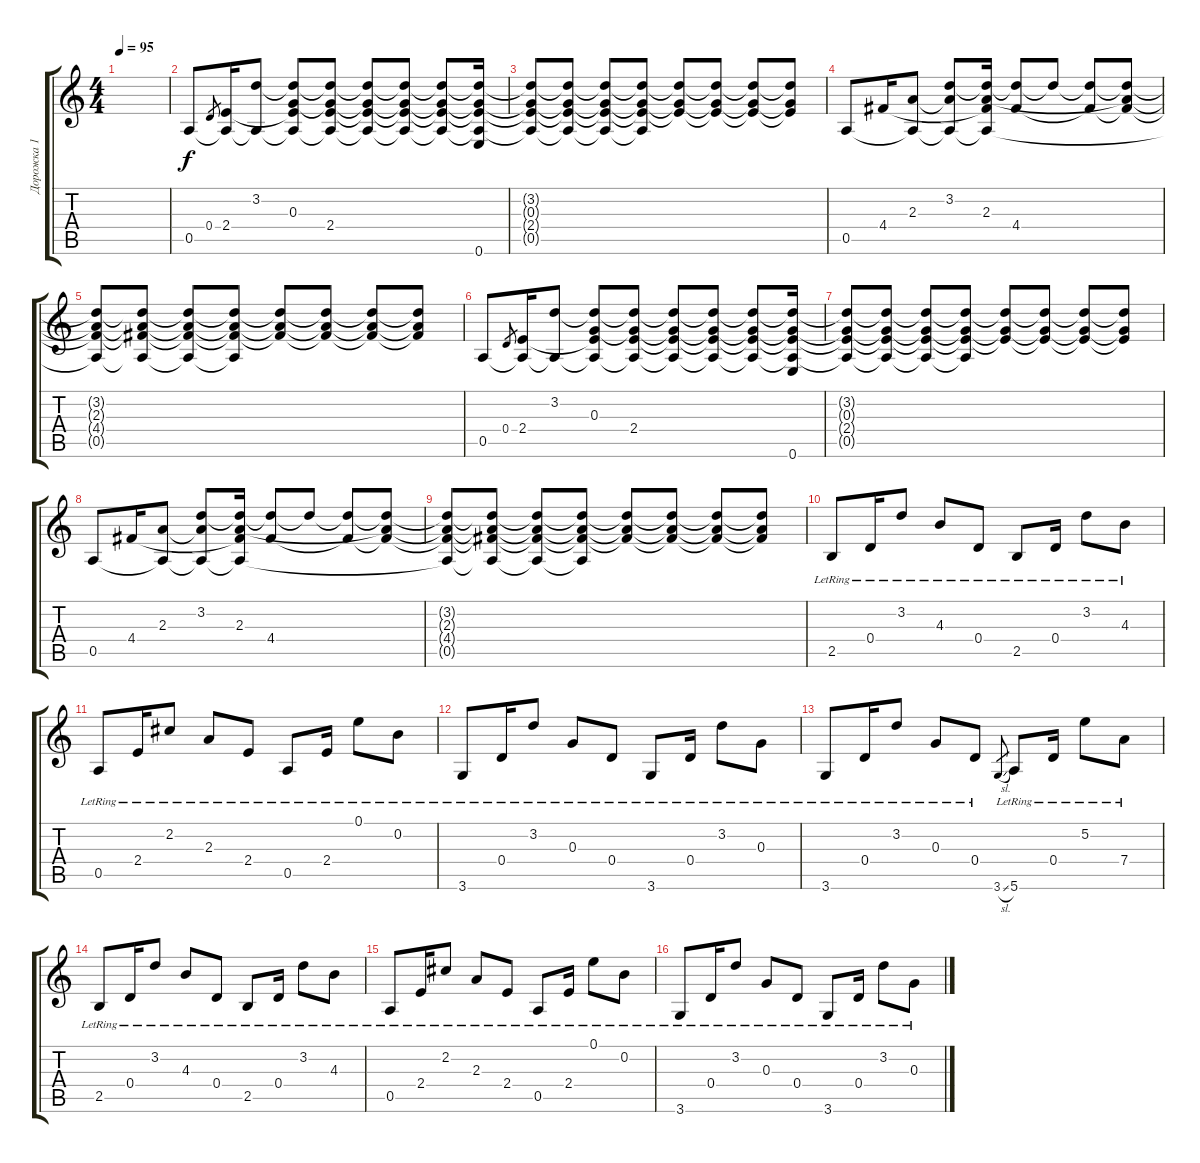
\track ("Дорожка 1" "Дорожка 1") {instrument acousticguitarnylon}
\staff {score tabs}
\tuning (E4 B3 G3 D3 A2 E2) {hide}
\ts (4 4)
\tempo 95
\clef g2
\ks c
|
0.5.8 0.4.8{gr} (2.4 0.5{t}).16 (3.2 0.5{t}).8 (3.2{t} 0.3 2.4{t} 0.5{t}).8 (3.2{t} 0.3{t} 2.4 0.5{t}).8 (3.2{t} 0.3{t} 2.4{t} 0.5{t}).8 (3.2{t} 0.3{t} 2.4{t} 0.5{t}).8 (3.2{t} 0.3{t} 2.4{t} 0.5{t}).8 (3.2{t} 0.3{t} 2.4{t} 0.5{t} 0.6).16 |
(3.2{t} 0.3{t} 2.4{t} 0.5{t}).8 (3.2{t} 0.3{t} 2.4{t} 0.5{t}).8 (3.2{t} 0.3{t} 2.4{t} 0.5{t}).8 (3.2{t} 0.3{t} 2.4{t} 0.5{t}).8 (3.2{t} 0.3{t} 2.4{t}).8 (3.2{t} 0.3{t} 2.4{t}).8 (3.2{t} 0.3{t} 2.4{t}).8 (3.2{t} 0.3{t} 2.4{t}).8 |
0.5.8 4.4.16 (2.3 0.5{t}).8 (3.2 2.3{t} 0.5{t}).8 (3.2{t} 2.3 4.4{t} 0.5{t}).16 (3.2{t} 4.4).8 3.2{t}.8 (3.2{t} 4.4{t}).8 (3.2{t} 2.3{t} 4.4{t}).8 |
(3.2{t} 2.3{t} 4.4{t} 0.5{t}).8 (3.2{t} 2.3{t} 4.4{t} 0.5{t}).8 (3.2{t} 2.3{t} 4.4{t} 0.5{t}).8 (3.2{t} 2.3{t} 4.4{t} 0.5{t}).8 (3.2{t} 2.3{t} 4.4{t}).8 (3.2{t} 2.3{t} 4.4{t}).8 (3.2{t} 2.3{t} 4.4{t}).8 (3.2{t} 2.3{t} 4.4{t}).8 |
0.5.8 0.4.8{gr} (2.4 0.5{t}).16 (3.2 0.5{t}).8 (3.2{t} 0.3 2.4{t} 0.5{t}).8 (3.2{t} 0.3{t} 2.4 0.5{t}).8 (3.2{t} 0.3{t} 2.4{t} 0.5{t}).8 (3.2{t} 0.3{t} 2.4{t} 0.5{t}).8 (3.2{t} 0.3{t} 2.4{t} 0.5{t}).8 (3.2{t} 0.3{t} 2.4{t} 0.5{t} 0.6).16 |
(3.2{t} 0.3{t} 2.4{t} 0.5{t}).8 (3.2{t} 0.3{t} 2.4{t} 0.5{t}).8 (3.2{t} 0.3{t} 2.4{t} 0.5{t}).8 (3.2{t} 0.3{t} 2.4{t} 0.5{t}).8 (3.2{t} 0.3{t} 2.4{t}).8 (3.2{t} 0.3{t} 2.4{t}).8 (3.2{t} 0.3{t} 2.4{t}).8 (3.2{t} 0.3{t} 2.4{t}).8 |
0.5.8 4.4.16 (2.3 0.5{t}).8 (3.2 2.3{t} 0.5{t}).8 (3.2{t} 2.3 4.4{t} 0.5{t}).16 (3.2{t} 4.4).8 3.2{t}.8 (3.2{t} 4.4{t}).8 (3.2{t} 2.3{t} 4.4{t}).8 |
(3.2{t} 2.3{t} 4.4{t} 0.5{t}).8 (3.2{t} 2.3{t} 4.4{t} 0.5{t}).8 (3.2{t} 2.3{t} 4.4{t} 0.5{t}).8 (3.2{t} 2.3{t} 4.4{t} 0.5{t}).8 (3.2{t} 2.3{t} 4.4{t}).8 (3.2{t} 2.3{t} 4.4{t}).8 (3.2{t} 2.3{t} 4.4{t}).8 (3.2{t} 2.3{t} 4.4{t}).8 |
2.5{lr}.8 0.4{lr}.16 3.2{lr}.8 4.3{lr}.8 0.4{lr}.8 2.5{lr}.8 0.4{lr}.16 3.2{lr}.8 4.3{lr}.8 |
0.5{lr}.8 2.4{lr}.16 2.2{lr}.8 2.3{lr}.8 2.4{lr}.8 0.5{lr}.8 2.4{lr}.16 0.1{lr}.8 0.2{lr}.8 |
3.6{lr}.8 0.4{lr}.16 3.2{lr}.8 0.3{lr}.8 0.4{lr}.8 3.6{lr}.8 0.4{lr}.16 3.2{lr}.8 0.3{lr}.8 |
3.6{lr}.8 0.4{lr}.16 3.2{lr}.8 0.3{lr}.8 0.4{lr}.8 3.6{sl}.8{gr} 5.6{lr}.8 0.4{lr}.16 5.2{lr}.8 7.4{lr}.8 |
2.5{lr}.8 0.4{lr}.16 3.2{lr}.8 4.3{lr}.8 0.4{lr}.8 2.5{lr}.8 0.4{lr}.16 3.2{lr}.8 4.3{lr}.8 |
0.5{lr}.8 2.4{lr}.16 2.2{lr}.8 2.3{lr}.8 2.4{lr}.8 0.5{lr}.8 2.4{lr}.16 0.1{lr}.8 0.2{lr}.8 |
3.6{lr}.8 0.4{lr}.16 3.2{lr}.8 0.3{lr}.8 0.4{lr}.8 3.6{lr}.8 0.4{lr}.16 3.2{lr}.8 0.3{lr}.8
